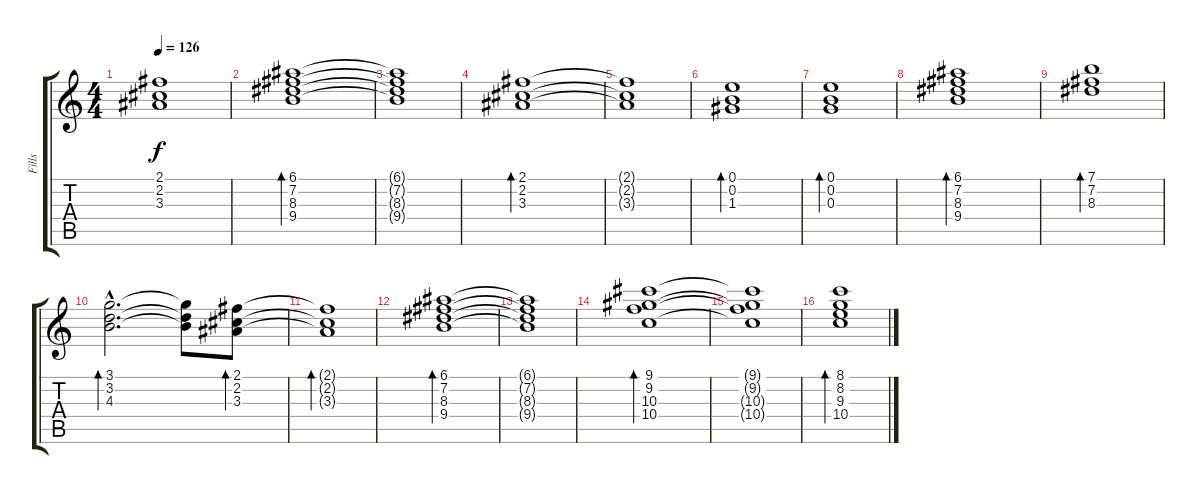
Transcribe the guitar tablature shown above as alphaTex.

\track ("Fills" "Fills") {instrument electricguitarjazz}
\staff {score tabs}
\tuning (E4 B3 G3 D3 A2 E2) {hide}
\ts (4 4)
\tempo 126
\clef g2
\ks c
(2.1{t} 2.2{t} 3.3{t}).1{dy f} |
(6.1 7.2 8.3 9.4).1{bd 60} |
(6.1{t} 7.2{t} 8.3{t} 9.4{t}).1 |
(2.1 2.2 3.3).1{bd 60} |
(2.1{t} 2.2{t} 3.3{t}).1 |
(0.1 0.2 1.3).1{bd 60} |
(0.1 0.2 0.3).1{bd 60} |
(6.1 7.2 8.3 9.4).1{bd 60} |
(7.1 7.2 8.3).1{bd 60} |
(3.1{hac} 3.2{hac} 4.3{hac}).2{d bd 60} (3.1{t} 3.2{t} 4.3{t}).8 (2.1 2.2 3.3).8{bd 60} |
(2.1{t} 2.2{t} 3.3{t}).1{bd 60} |
(6.1 7.2 8.3 9.4).1{bd 60} |
(6.1{t} 7.2{t} 8.3{t} 9.4{t}).1 |
(9.1 9.2 10.3 10.4).1{bd 60} |
(9.1{t} 9.2{t} 10.3{t} 10.4{t}).1 |
(8.1 8.2 9.3 10.4).1{bd 60}
